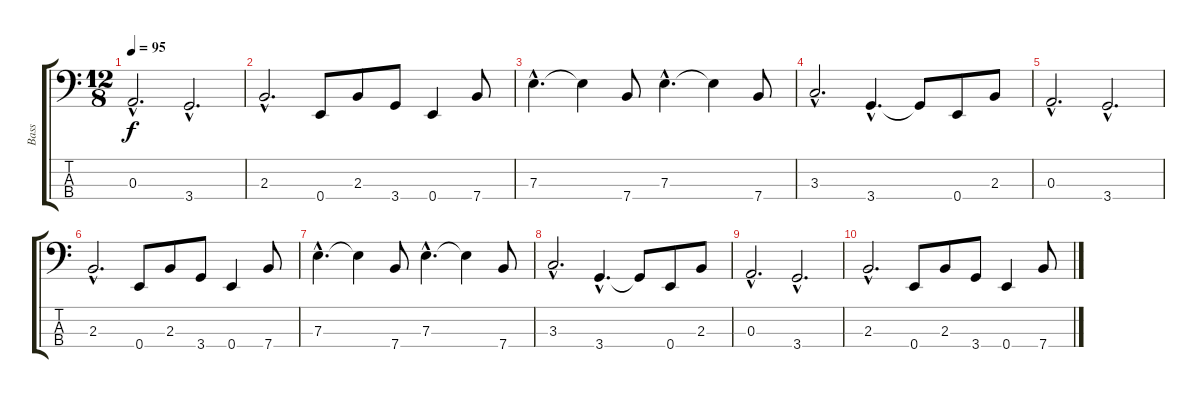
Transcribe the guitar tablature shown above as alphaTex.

\track ("Bass" "Bass") {instrument electricbassfinger}
\staff {score tabs}
\tuning (G2 D2 A1 E1) {hide}
\ts (12 8)
\tempo 95
\clef f4
\ks c
0.3{hac}.2{d dy f} 3.4{hac}.2{d} |
2.3{hac}.2{d} 0.4.8 2.3.8 3.4.8 0.4.4 7.4.8 |
7.3{hac}.4{d} 7.3{t}.4 7.4.8 7.3{hac}.4{d} 7.3{t}.4 7.4.8 |
3.3{hac}.2{d} 3.4{hac}.4{d} 3.4{t}.8 0.4.8 2.3.8 |
0.3{hac}.2{d} 3.4{hac}.2{d} |
2.3{hac}.2{d} 0.4.8 2.3.8 3.4.8 0.4.4 7.4.8 |
7.3{hac}.4{d} 7.3{t}.4 7.4.8 7.3{hac}.4{d} 7.3{t}.4 7.4.8 |
3.3{hac}.2{d} 3.4{hac}.4{d} 3.4{t}.8 0.4.8 2.3.8 |
0.3{hac}.2{d volume 2} 3.4{hac}.2{d} |
2.3{hac}.2{d} 0.4.8 2.3.8 3.4.8 0.4.4 7.4.8
